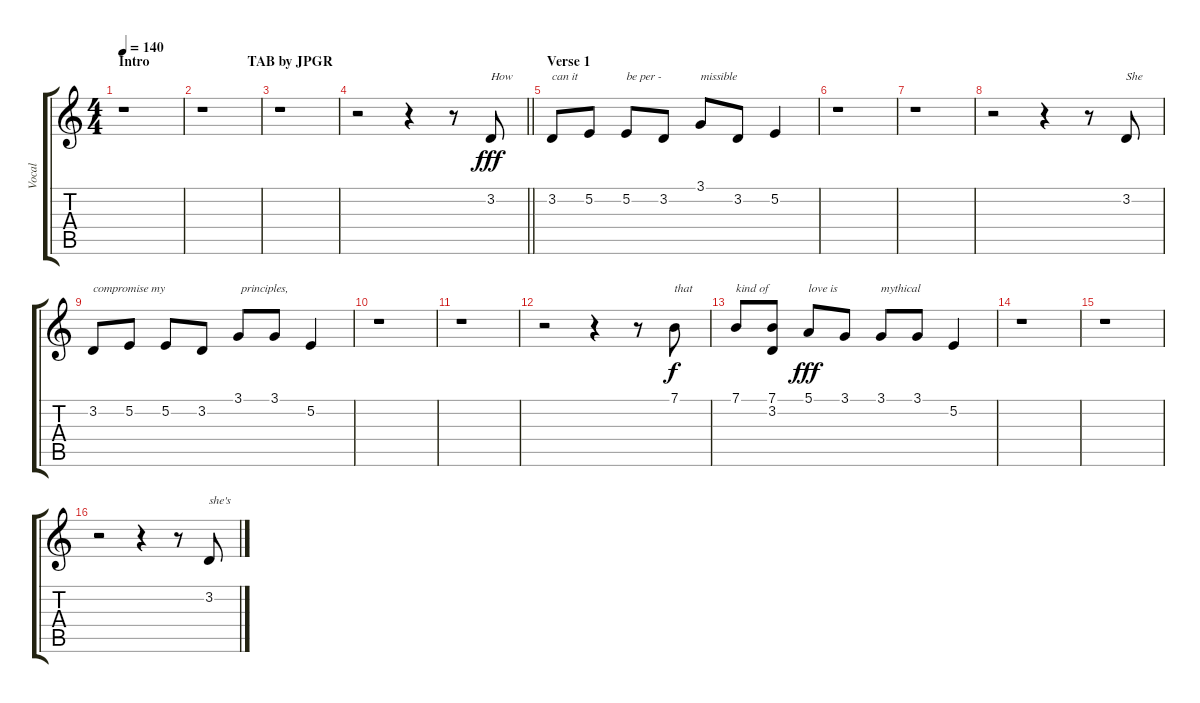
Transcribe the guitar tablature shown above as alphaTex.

\track ("Vocal" "Vocal") {instrument altosax}
\staff {score tabs}
\tuning (E4 B3 G3 D3 A2 E2) {hide}
\ts (4 4)
\section ("" "Intro                            TAB by JPGR")
\tempo 140
\clef g2
\ks c
r.1{dy fff instrument altosax} |
r.1 |
r.1 |
\barLineRight lightlight
r.2 r.4 r.8 3.2.8{txt "How"} |
\section ("" "Verse 1")
3.2.8{txt "can it"} 5.2.8 5.2.8{txt "be per -"} 3.2.8 3.1.8{txt "missible"} 3.2.8 5.2.4 |
r.1 |
r.1 |
r.2 r.4 r.8 3.2.8{txt "She"} |
3.2.8{txt "compromise my"} 5.2.8 5.2.8 3.2.8 3.1.8{txt " principles,"} 3.1.8 5.2.4 |
r.1 |
r.1 |
r.2 r.4 r.8 7.1.8{txt "that" dy f} |
7.1.8{txt "kind of"} (7.1 3.2).8 5.1.8{txt "love is" dy fff} 3.1.8 3.1.8{txt "mythical"} 3.1.8 5.2.4 |
r.1 |
r.1 |
r.2 r.4 r.8 3.2.8{txt "she's"}
